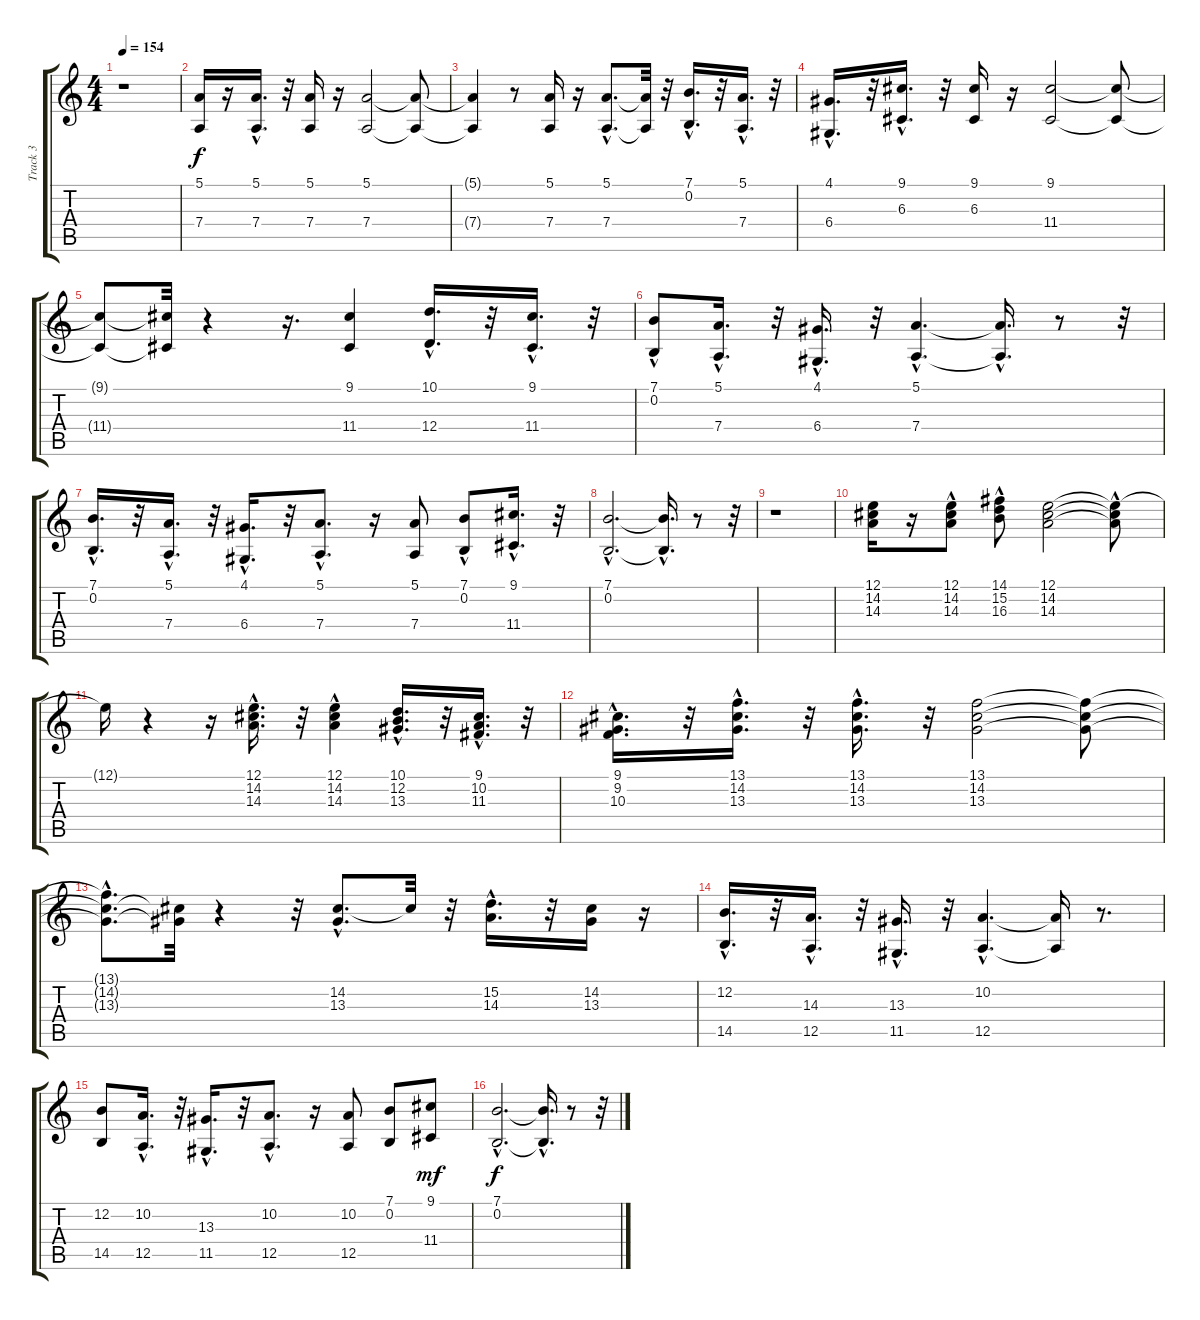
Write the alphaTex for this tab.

\track ("Track 3" "Track 3") {instrument brasssection}
\staff {score tabs}
\tuning (E4 B3 G3 D3 A2 E2) {hide}
\ts (4 4)
\tempo 154
\clef g2
\ks c
r.1{dy f} |
(5.1 7.4).16 r.16 (5.1{hac} 7.4{hac}).16{d} r.32 (5.1 7.4).16 r.16 (5.1 7.4).2 (5.1{t} 7.4{t}).8 |
(5.1{t} 7.4{t}).4 r.8 (5.1 7.4).16 r.16 (5.1{hac} 7.4{hac}).8{d} (5.1{t} 7.4{t}).32 r.32 (7.1{hac} 0.2{hac}).16{d} r.32 (5.1{hac} 7.4{hac}).16{d} r.32 |
(4.1{hac} 6.4{hac}).16{d} r.32 (9.1{hac} 6.3{hac}).16{d} r.32 (9.1 6.3).16 r.16 (9.1 11.4).2 (9.1{t} 11.4{t}).8 |
(9.1{t} 11.4{t}).8 (9.1{t} 11.4{t}).32 r.4 r.16{d} (9.1 11.4).4 (10.1{hac} 12.4{hac}).16{d} r.32 (9.1{hac} 11.4{hac}).16{d} r.32 |
(7.1 0.2{hac}).8 (5.1{hac} 7.4).16{d} r.32 (4.1 6.4{hac}).16{d} r.32 (5.1{hac} 7.4{hac}).4{d} (5.1{hac t} 7.4{t}).16{d} r.8 r.32 |
(7.1{hac} 0.2{hac}).16{d} r.32 (5.1{hac} 7.4).16{d} r.32 (4.1{hac} 6.4{hac}).16{d} r.32 (5.1{hac} 7.4{hac}).8{d} r.16 (5.1 7.4).8 (7.1{hac} 0.2).8 (9.1{hac} 11.4{hac}).16{d} r.32 |
(7.1{hac} 0.2{hac}).2{d} (7.1{hac t} 0.2{hac t}).16{d} r.8 r.32 |
r.1 |
(12.1 14.2 14.3).16 r.16 (12.1 14.2{hac} 14.3).8 (14.1 15.2{hac} 16.3{hac}).8 (12.1 14.2 14.3).2 (12.1{t} 14.2{t} 14.3{hac t}).8 |
12.1{t}.16 r.4 r.16 (12.1 14.2{hac} 14.3{hac}).16{d} r.32 (12.1 14.2{hac} 14.3{hac}).4 (10.1{hac} 12.2{hac} 13.3).16{d} r.32 (9.1 10.2{hac} 11.3{hac}).16{d} r.32 |
(9.1{hac} 9.2{hac} 10.3{hac}).16{d} r.32 (13.1 14.2{hac} 13.3{hac}).16{d} r.32 (13.1{hac} 14.2{hac} 13.3).16{d} r.32 (13.1 14.2 13.3).2 (13.1{t} 14.2{t} 13.3{t}).8 |
(13.1{hac t} 14.2{hac t} 13.3{hac t}).8{d} (14.2{t} 13.3{t}).32 r.4 r.32 (14.2{hac} 13.3{hac}).8{d} 14.2{t}.32 r.32 (15.2{hac} 14.3{hac}).16{d} r.32 (14.2 13.3).16 r.16 |
(12.2{hac} 14.5{hac}).16{d} r.32 (14.3{hac} 12.5{hac}).16{d} r.32 (13.3{hac} 11.5{hac}).16{d} r.32 (10.2{hac} 12.5{hac}).4{d} (10.2{t} 12.5{t}).16 r.8{d} |
(12.2 14.5).8 (10.2{hac} 12.5{hac}).16{d} r.32 (13.3{hac} 11.5{hac}).16{d} r.32 (10.2{hac} 12.5).8{d} r.16 (10.2 12.5).8 (7.1 0.2).8 (9.1 11.4).8{dy mf} |
(7.1{hac} 0.2{hac}).2{d dy f} (7.1{hac t} 0.2{hac t}).16{d} r.8 r.32
